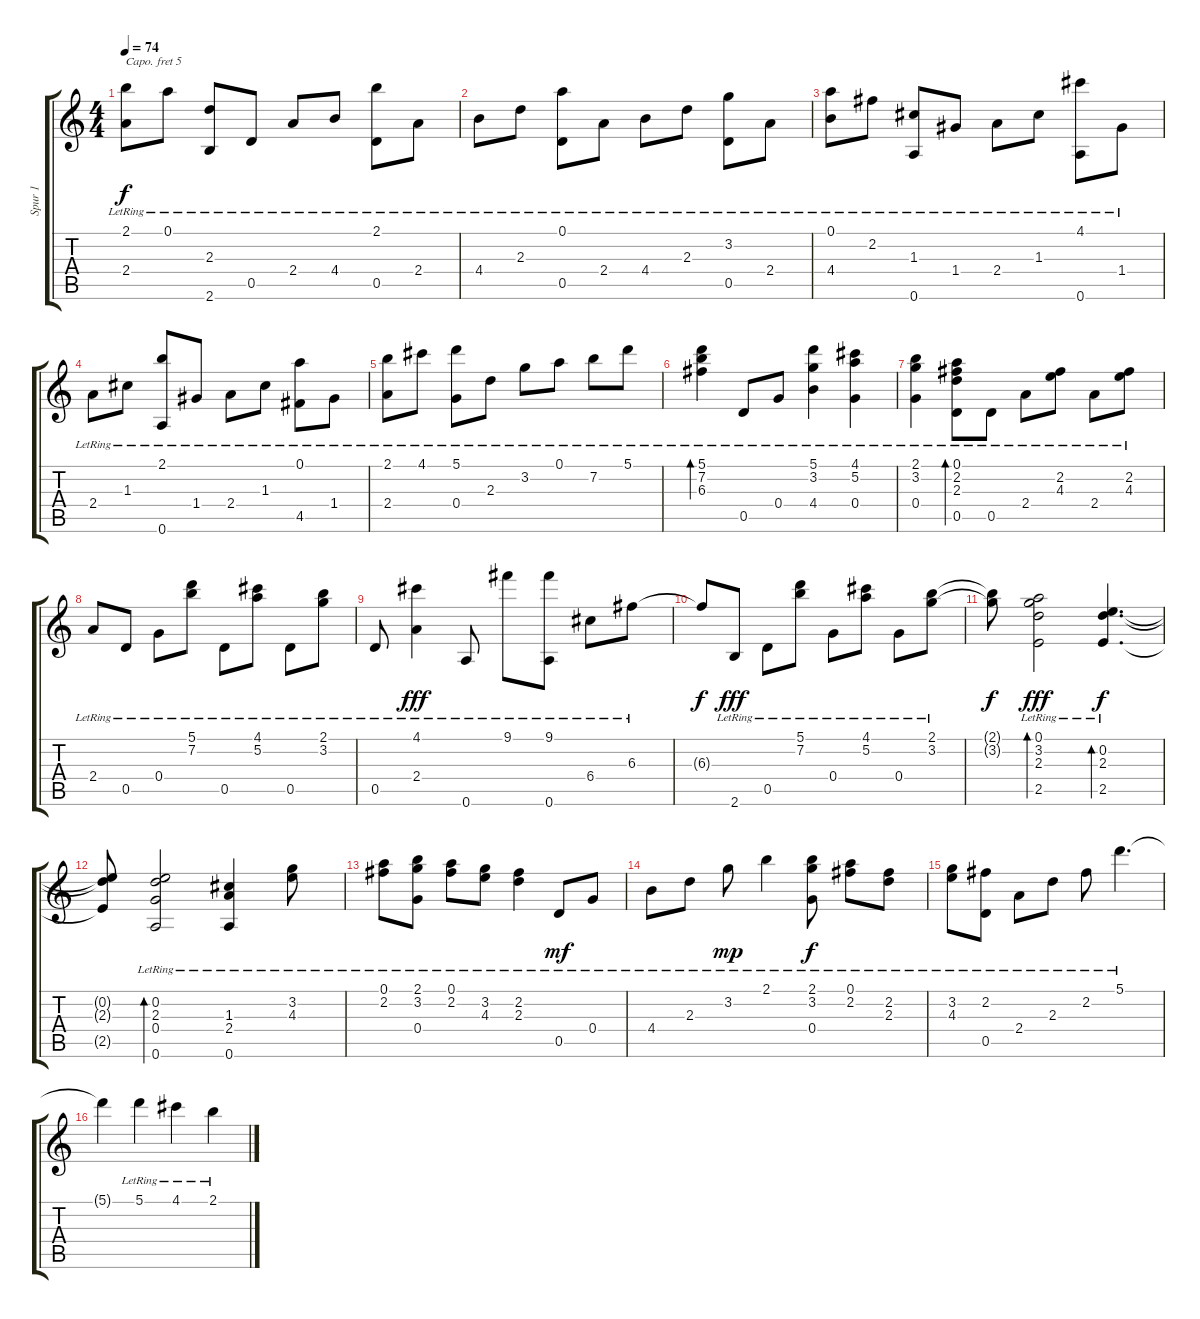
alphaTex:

\track ("Spur 1" "Spur 1") {instrument acousticguitarnylon}
\staff {score tabs}
\capo 5
\tuning (E4 B3 G3 D3 A2 E2) {hide}
\ts (4 4)
\tempo 74
\clef g2
\ks c
(2.1{lr} 2.4{lr}).8{dy f} 0.1{lr}.8 (2.3{lr} 2.6{lr}).8 0.5{lr}.8 2.4{lr}.8 4.4{lr}.8 (2.1{lr} 0.5{lr}).8 2.4{lr}.8 |
4.4{lr}.8 2.3{lr}.8 (0.1{lr} 0.5{lr}).8 2.4{lr}.8 4.4{lr}.8 2.3{lr}.8 (3.2{lr} 0.5{lr}).8 2.4{lr}.8 |
(0.1{lr} 4.4{lr}).8 2.2{lr}.8 (1.3{lr} 0.6{lr}).8 1.4{lr}.8 2.4{lr}.8 1.3{lr}.8 (4.1{lr} 0.6{lr}).8 1.4{lr}.8 |
2.4{lr}.8 1.3{lr}.8 (2.1{lr} 0.6{lr}).8 1.4{lr}.8 2.4{lr}.8 1.3{lr}.8 (0.1{lr} 4.5{lr}).8 1.4{lr}.8 |
(2.1{lr} 2.4{lr}).8 4.1{lr}.8 (5.1{lr} 0.4{lr}).8 2.3{lr}.8 3.2{lr}.8 0.1{lr}.8 7.2{lr}.8 5.1{lr}.8 |
(5.1{lr} 7.2{lr} 6.3{lr}).4{bd 120} 0.5{lr}.8 0.4{lr}.8 (5.1{lr} 3.2{lr} 4.4{lr}).4 (4.1{lr} 5.2{lr} 0.4{lr}).4 |
(2.1{lr} 3.2{lr} 0.4{lr}).4 (0.1{lr} 2.2{lr} 2.3{lr} 0.5{lr}).8{bd 240} 0.5{lr}.8 2.4{lr}.8 (2.2{lr} 4.3{lr}).8 2.4{lr}.8 (2.2{lr} 4.3{lr}).8 |
2.4{lr}.8 0.5{lr}.8 0.4{lr}.8 (5.1{lr} 7.2{lr}).8 0.5{lr}.8 (4.1{lr} 5.2{lr}).8 0.5{lr}.8 (2.1{lr} 3.2{lr}).8 |
0.5{lr}.8 (4.1{lr} 2.4{lr}).4{dy fff} 0.6{lr}.8 9.1{lr}.8 (9.1{lr} 0.6{lr}).8 6.4{lr}.8 6.3{lr}.8 |
6.3{t}.8{dy f} 2.6{lr}.8{dy fff} 0.5{lr}.8 (5.1{lr} 7.2{lr}).8 0.4{lr}.8 (4.1{lr} 5.2{lr}).8 0.4{lr}.8 (2.1{lr} 3.2{lr}).8 |
(2.1{t} 3.2{t}).8{dy f} (0.1{lr} 3.2{lr} 2.3{lr} 2.5{lr}).2{bd 240 dy fff} (0.2{lr} 2.3{lr} 2.5{lr}).4{d bd 240 dy f} |
(0.2{t} 2.3{t} 2.5{t}).8 (0.2{lr} 2.3{lr} 0.4{lr} 0.6{lr}).2{bd 240} (1.3{lr} 2.4{lr} 0.6{lr}).4 (3.2{lr} 4.3{lr}).8 |
(0.1{lr} 2.2{lr}).8 (2.1{lr} 3.2{lr} 0.4{lr}).8 (0.1{lr} 2.2{lr}).8 (3.2{lr} 4.3{lr}).8 (2.2{lr} 2.3{lr}).4 0.5{lr}.8{dy mf} 0.4{lr}.8 |
4.4{lr}.8 2.3{lr}.8 3.2{lr}.8{dy mp} 2.1{lr}.4 (2.1{lr} 3.2{lr} 0.4{lr}).8{dy f} (0.1{lr} 2.2{lr}).8 (2.2{lr} 2.3{lr}).8 |
(3.2{lr} 4.3{lr}).8 (2.2{lr} 0.5{lr}).8 2.4{lr}.8 2.3{lr}.8 2.2{lr}.8 5.1{lr}.4{d} |
5.1{t}.4 5.1{lr}.4 4.1{lr}.4 2.1{lr}.4
